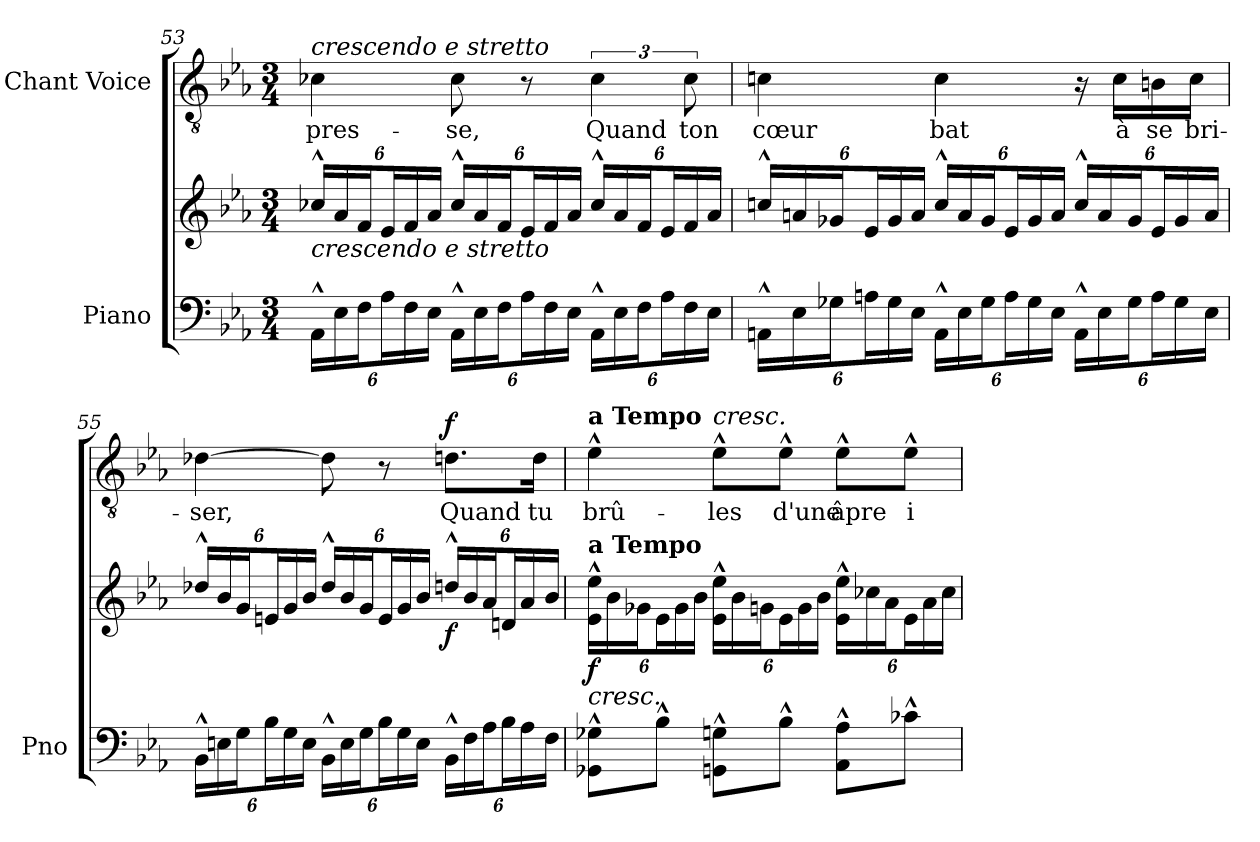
**kern	**kern	**dynam	**kern	**text	**dynam
*part2	*part2	*part2	*part1	*part1	*part1
*staff3	*staff2	*staff2/3	*staff1	*staff1	*staff1
*I"Piano	*	*	*I"Chant Voice	*	*
*I'Pno	*	*	*	*	*
*clefF4	*clefG2	*	*clefGv2	*	*
*k[b-e-a-]	*k[b-e-a-]	*	*k[b-e-a-]	*	*
*M3/4	*M3/4	*	*M3/4	*	*
*Xbrackettup	*Xbrackettup	*	*	*	*
=53	=53	=53	=53	=53	=53
!	!	!	!LO:TX:a:i:t=crescendo  e  stretto	!	!
!	!LO:TX:b:i:t=crescendo  e  stretto	!	!	!	!
!	!	!	!	!LO:LY:b	!
24AA-^^\LL	24cc-X^^/LL	.	4c-X\	pres-	.
24E-\	24a-/	.	.	.	.
24F\J	24f/J	.	.	.	.
24A-\L	24e-/L	.	.	.	.
24F\	24f/	.	.	.	.
24E-\JJ	24a-/JJ	.	.	.	.
!	!	!	!	!LO:LY:b	!
24AA-^^\LL	24cc-^^/LL	.	8c-\	-se,	.
24E-\	24a-/	.	.	.	.
24F\J	24f/J	.	.	.	.
24A-\L	24e-/L	.	8r	.	.
24F\	24f/	.	.	.	.
24E-\JJ	24a-/JJ	.	.	.	.
!	!	!	!	!LO:LY:b	!
24AA-^^\LL	24cc-^^/LL	.	6c-\	Quand	.
24E-\	24a-/	.	.	.	.
24F\J	24f/J	.	.	.	.
24A-\L	24e-/L	.	.	.	.
!	!	!	!	!LO:LY:b	!
24F\	24f/	.	12c-\	ton	.
24E-\JJ	24a-/JJ	.	.	.	.
!!LO:LB:g=z
=54	=54	=54	=54	=54	=54
!	!	!	!	!LO:LY:b	!
24AAn^^\LL	24ccn^^/LL	.	4cn\	cœur	.
24E-\	24an/	.	.	.	.
24G-X\J	24g-X/J	.	.	.	.
24An\L	24e-/L	.	.	.	.
24G-\	24g-/	.	.	.	.
24E-\JJ	24a/JJ	.	.	.	.
!	!	!	!	!LO:LY:b	!
24AA^^\LL	24cc^^/LL	.	4c\	bat	.
24E-\	24a/	.	.	.	.
24G-\J	24g-/J	.	.	.	.
24A\L	24e-/L	.	.	.	.
24G-\	24g-/	.	.	.	.
24E-\JJ	24a/JJ	.	.	.	.
24AA^^\LL	24cc^^/LL	.	16r	.	.
24E-\	24a/	.	.	.	.
!	!	!	!	!LO:LY:b	!
.	.	.	16c\LL	à	.
24G-\J	24g-/J	.	.	.	.
!	!	!	!	!LO:LY:b	!
24A\L	24e-/L	.	16Bn\	se	.
24G-\	24g-/	.	.	.	.
!	!	!	!	!LO:LY:b	!
.	.	.	16c\JJ	bri-	.
24E-\JJ	24a/JJ	.	.	.	.
=55	=55	=55	=55	=55	=55
!	!	!	!	!LO:LY:b	!
24BB-^^\LL	24dd-X^^/LL	.	[4d-X\	-ser,	.
24En\	24b-/	.	.	.	.
24G\J	24g/J	.	.	.	.
24B-\L	24en/L	.	.	.	.
24G\	24g/	.	.	.	.
24E\JJ	24b-/JJ	.	.	.	.
24BB-^^\LL	24dd-^^/LL	.	8d-\]	.	.
24E\	24b-/	.	.	.	.
24G\J	24g/J	.	.	.	.
24B-\L	24e/L	.	8r	.	.
24G\	24g/	.	.	.	.
24E\JJ	24b-/JJ	.	.	.	.
!	!	!LO:DY:b	!	!LO:LY:b	!LO:DY:a
24BB-^^\LL	24ddn^^/LL	f	8.dn\L	Quand	f
24F\	24b-/	.	.	.	.
24A-\J	24a-/J	.	.	.	.
24B-\L	24dn/L	.	.	.	.
24A-\	24a-/	.	.	.	.
!	!	!	!	!LO:LY:b	!
.	.	.	16d\Jk	tu	.
24F\JJ	24b-/JJ	.	.	.	.
!!LO:LB:g=z
=56	=56	=56	=56	=56	=56
*	*brackettup	*	*	*	*
!	!	!	!LO:TX:a:B:t=a Tempo	!	!
!	!LO:TX:a:B:t=a Tempo	!	!	!	!
!	!LO:TX:b:i:t=cresc.	!	!	!	!
!	!	!LO:DY:b	!	!LO:LY:b	!
8GG-X\^^ 8G-X\^^L	24e-\^^ 24ee-\^^LL	f	4e-^^\	brû-	.
.	24b-\	.	.	.	.
.	24g-X\J	.	.	.	.
8B-^^\J	24e-\L	.	.	.	.
.	24g-\	.	.	.	.
.	24b-\JJ	.	.	.	.
!	!	!	!LO:TX:a:i:t=cresc.	!	!
!	!	!	!	!LO:LY:b	!
8GGn\^^ 8Gn\^^L	24e-\^^ 24ee-\^^LL	.	8e-^^\L	-les	.
.	24b-\	.	.	.	.
.	24gn\J	.	.	.	.
!	!	!	!	!LO:LY:b	!
8B-^^\J	24e-\L	.	8e-^^\J	d'une	.
.	24g\	.	.	.	.
.	24b-\JJ	.	.	.	.
!	!	!	!	!LO:LY:b	!
8AA-\^^ 8A-\^^L	24e-\^^ 24ee-\^^LL	.	8e-^^\L	âpre	.
.	24cc-X\	.	.	.	.
.	24a-\J	.	.	.	.
!	!	!	!	!LO:LY:b	!
8c-X^^\J	24e-\L	.	8e-^^\J	i-	.
.	24a-\	.	.	.	.
.	24cc-\JJ	.	.	.	.
=	=	=	=	=	=
*-	*-	*-	*-	*-	*-
